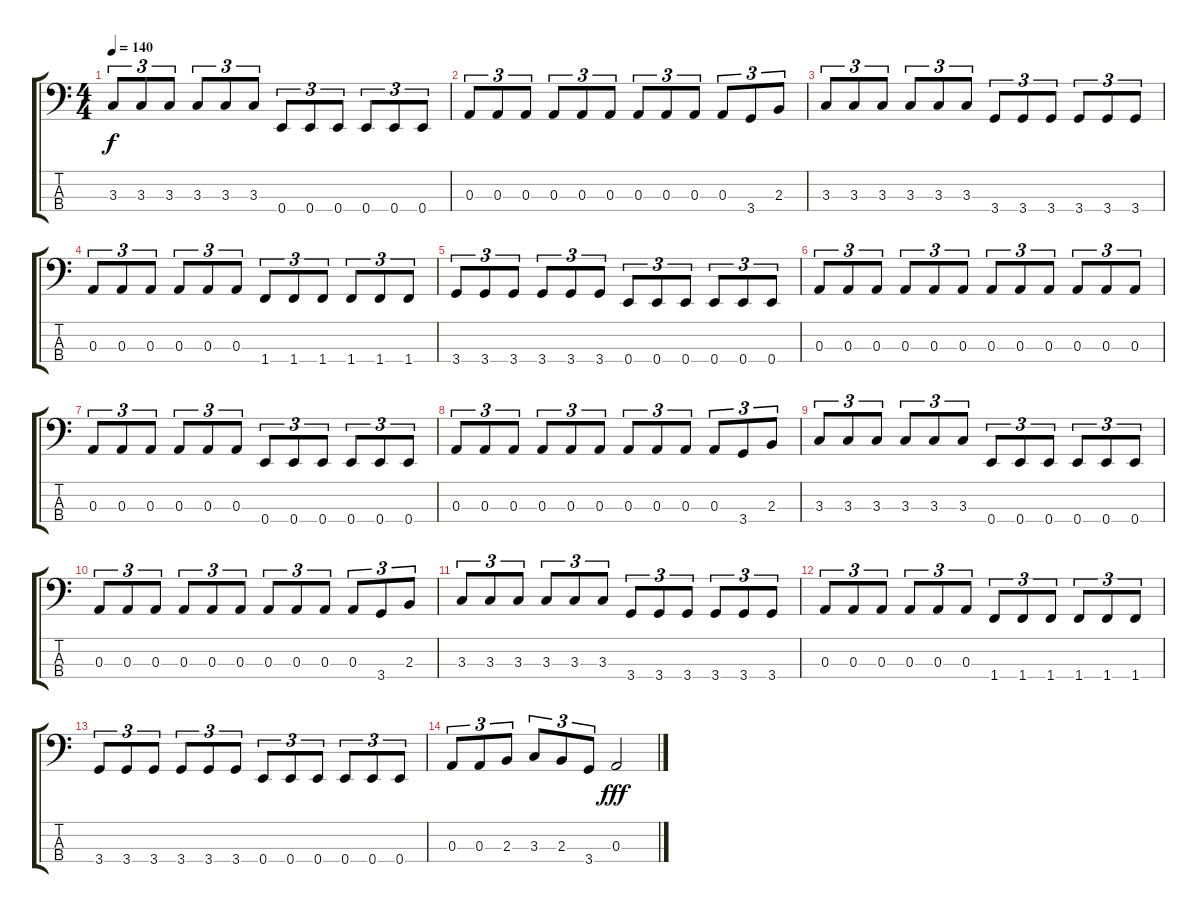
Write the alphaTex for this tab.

\track "" {instrument electricbassfinger}
\staff {score tabs}
\tuning (G2 D2 A1 E1) {hide}
\ts (4 4)
\tempo 140
\clef f4
\ks c
3.3.8{tu (3 2) dy f} 3.3.8{tu (3 2)} 3.3.8{tu (3 2)} 3.3.8{tu (3 2)} 3.3.8{tu (3 2)} 3.3.8{tu (3 2)} 0.4.8{tu (3 2)} 0.4.8{tu (3 2)} 0.4.8{tu (3 2)} 0.4.8{tu (3 2)} 0.4.8{tu (3 2)} 0.4.8{tu (3 2)} |
0.3.8{tu (3 2)} 0.3.8{tu (3 2)} 0.3.8{tu (3 2)} 0.3.8{tu (3 2)} 0.3.8{tu (3 2)} 0.3.8{tu (3 2)} 0.3.8{tu (3 2)} 0.3.8{tu (3 2)} 0.3.8{tu (3 2)} 0.3.8{tu (3 2)} 3.4.8{tu (3 2)} 2.3.8{tu (3 2)} |
3.3.8{tu (3 2)} 3.3.8{tu (3 2)} 3.3.8{tu (3 2)} 3.3.8{tu (3 2)} 3.3.8{tu (3 2)} 3.3.8{tu (3 2)} 3.4.8{tu (3 2)} 3.4.8{tu (3 2)} 3.4.8{tu (3 2)} 3.4.8{tu (3 2)} 3.4.8{tu (3 2)} 3.4.8{tu (3 2)} |
0.3.8{tu (3 2)} 0.3.8{tu (3 2)} 0.3.8{tu (3 2)} 0.3.8{tu (3 2)} 0.3.8{tu (3 2)} 0.3.8{tu (3 2)} 1.4.8{tu (3 2)} 1.4.8{tu (3 2)} 1.4.8{tu (3 2)} 1.4.8{tu (3 2)} 1.4.8{tu (3 2)} 1.4.8{tu (3 2)} |
3.4.8{tu (3 2)} 3.4.8{tu (3 2)} 3.4.8{tu (3 2)} 3.4.8{tu (3 2)} 3.4.8{tu (3 2)} 3.4.8{tu (3 2)} 0.4.8{tu (3 2)} 0.4.8{tu (3 2)} 0.4.8{tu (3 2)} 0.4.8{tu (3 2)} 0.4.8{tu (3 2)} 0.4.8{tu (3 2)} |
0.3.8{tu (3 2)} 0.3.8{tu (3 2)} 0.3.8{tu (3 2)} 0.3.8{tu (3 2)} 0.3.8{tu (3 2)} 0.3.8{tu (3 2)} 0.3.8{tu (3 2)} 0.3.8{tu (3 2)} 0.3.8{tu (3 2)} 0.3.8{tu (3 2)} 0.3.8{tu (3 2)} 0.3.8{tu (3 2)} |
0.3.8{tu (3 2)} 0.3.8{tu (3 2)} 0.3.8{tu (3 2)} 0.3.8{tu (3 2)} 0.3.8{tu (3 2)} 0.3.8{tu (3 2)} 0.4.8{tu (3 2)} 0.4.8{tu (3 2)} 0.4.8{tu (3 2)} 0.4.8{tu (3 2)} 0.4.8{tu (3 2)} 0.4.8{tu (3 2)} |
0.3.8{tu (3 2)} 0.3.8{tu (3 2)} 0.3.8{tu (3 2)} 0.3.8{tu (3 2)} 0.3.8{tu (3 2)} 0.3.8{tu (3 2)} 0.3.8{tu (3 2)} 0.3.8{tu (3 2)} 0.3.8{tu (3 2)} 0.3.8{tu (3 2)} 3.4.8{tu (3 2)} 2.3.8{tu (3 2)} |
3.3.8{tu (3 2)} 3.3.8{tu (3 2)} 3.3.8{tu (3 2)} 3.3.8{tu (3 2)} 3.3.8{tu (3 2)} 3.3.8{tu (3 2)} 0.4.8{tu (3 2)} 0.4.8{tu (3 2)} 0.4.8{tu (3 2)} 0.4.8{tu (3 2)} 0.4.8{tu (3 2)} 0.4.8{tu (3 2)} |
0.3.8{tu (3 2)} 0.3.8{tu (3 2)} 0.3.8{tu (3 2)} 0.3.8{tu (3 2)} 0.3.8{tu (3 2)} 0.3.8{tu (3 2)} 0.3.8{tu (3 2)} 0.3.8{tu (3 2)} 0.3.8{tu (3 2)} 0.3.8{tu (3 2)} 3.4.8{tu (3 2)} 2.3.8{tu (3 2)} |
3.3.8{tu (3 2)} 3.3.8{tu (3 2)} 3.3.8{tu (3 2)} 3.3.8{tu (3 2)} 3.3.8{tu (3 2)} 3.3.8{tu (3 2)} 3.4.8{tu (3 2)} 3.4.8{tu (3 2)} 3.4.8{tu (3 2)} 3.4.8{tu (3 2)} 3.4.8{tu (3 2)} 3.4.8{tu (3 2)} |
0.3.8{tu (3 2)} 0.3.8{tu (3 2)} 0.3.8{tu (3 2)} 0.3.8{tu (3 2)} 0.3.8{tu (3 2)} 0.3.8{tu (3 2)} 1.4.8{tu (3 2)} 1.4.8{tu (3 2)} 1.4.8{tu (3 2)} 1.4.8{tu (3 2)} 1.4.8{tu (3 2)} 1.4.8{tu (3 2)} |
3.4.8{tu (3 2)} 3.4.8{tu (3 2)} 3.4.8{tu (3 2)} 3.4.8{tu (3 2)} 3.4.8{tu (3 2)} 3.4.8{tu (3 2)} 0.4.8{tu (3 2)} 0.4.8{tu (3 2)} 0.4.8{tu (3 2)} 0.4.8{tu (3 2)} 0.4.8{tu (3 2)} 0.4.8{tu (3 2)} |
0.3.8{tu (3 2)} 0.3.8{tu (3 2)} 2.3.8{tu (3 2)} 3.3.8{tu (3 2)} 2.3.8{tu (3 2)} 3.4.8{tu (3 2)} 0.3.2{dy fff}
